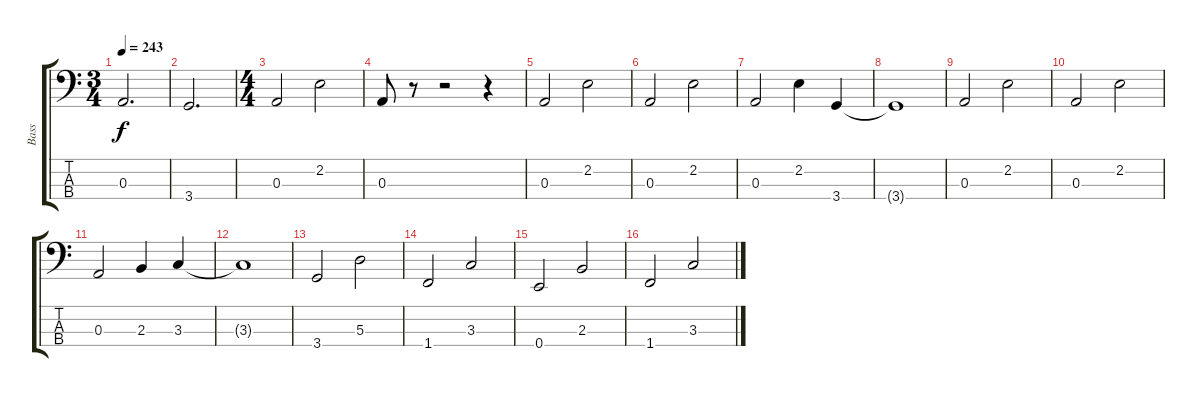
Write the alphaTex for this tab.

\track ("Bass" "Bass") {instrument electricbassfinger}
\staff {score tabs}
\tuning (G2 D2 A1 E1) {hide}
\ts (3 4)
\tempo 243
\clef f4
\ks c
0.3.2{d dy f} |
3.4.2{d} |
\ts (4 4)
0.3.2 2.2.2 |
0.3.8 r.8 r.2 r.4 |
0.3.2 2.2.2 |
0.3.2 2.2.2 |
0.3.2 2.2.4 3.4.4 |
3.4{t}.1 |
0.3.2 2.2.2 |
0.3.2 2.2.2 |
0.3.2 2.3.4 3.3.4 |
3.3{t}.1 |
3.4.2 5.3.2 |
1.4.2 3.3.2 |
0.4.2 2.3.2 |
1.4.2 3.3.2
